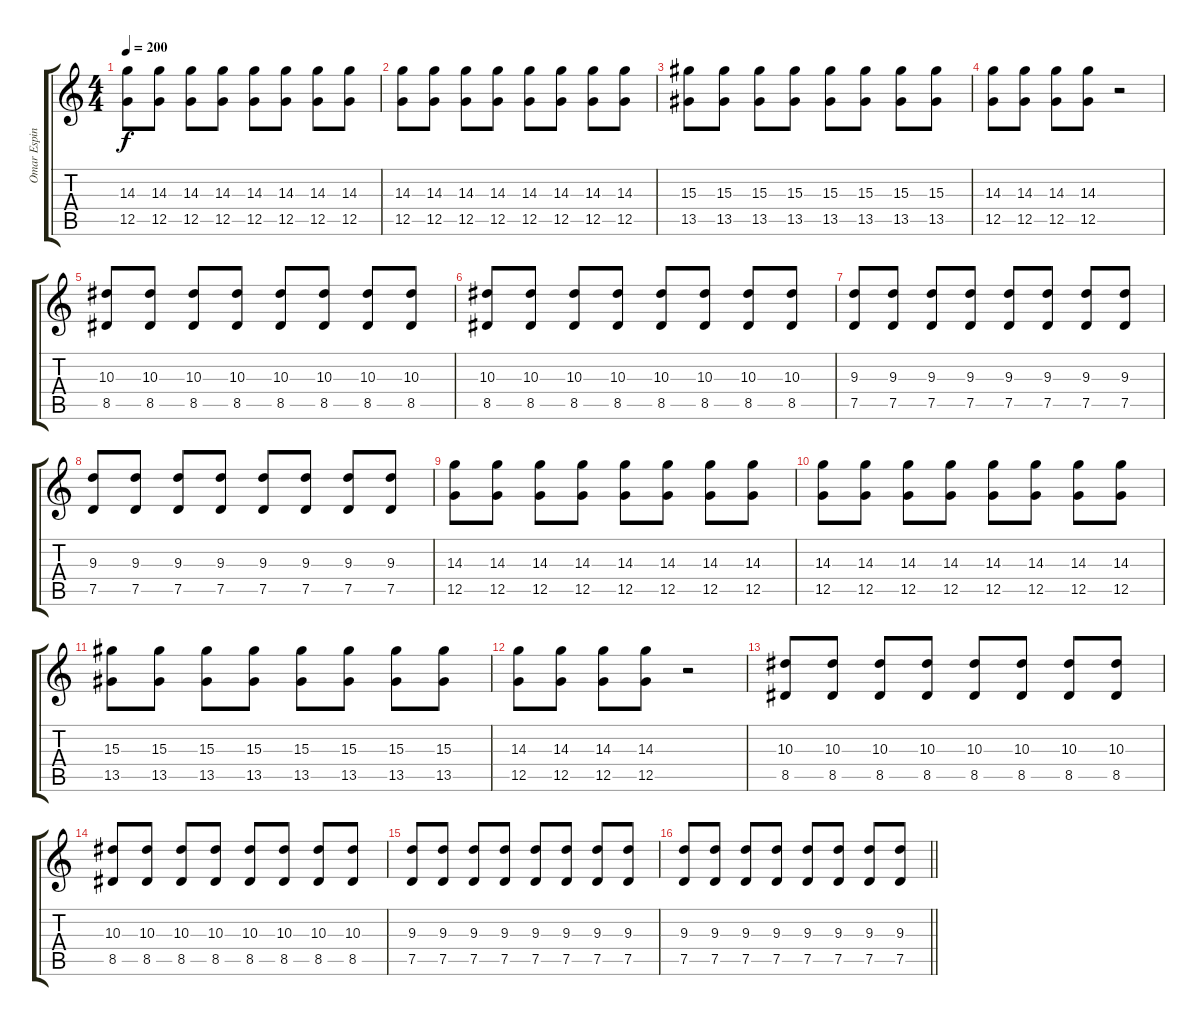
\track ("Omar Espina - Guitar" "Omar Espin") {instrument distortionguitar}
\staff {score tabs}
\tuning (D4 A3 F3 C3 G2 C2) {hide}
\ts (4 4)
\tempo 200
\clef g2
\ks c
(14.3 12.5).8{dy f} (14.3 12.5).8 (14.3 12.5).8 (14.3 12.5).8 (14.3 12.5).8 (14.3 12.5).8 (14.3 12.5).8 (14.3 12.5).8 |
(14.3 12.5).8 (14.3 12.5).8 (14.3 12.5).8 (14.3 12.5).8 (14.3 12.5).8 (14.3 12.5).8 (14.3 12.5).8 (14.3 12.5).8 |
(15.3 13.5).8 (15.3 13.5).8 (15.3 13.5).8 (15.3 13.5).8 (15.3 13.5).8 (15.3 13.5).8 (15.3 13.5).8 (15.3 13.5).8 |
(14.3 12.5).8 (14.3 12.5).8 (14.3 12.5).8 (14.3 12.5).8 r.2 |
(10.3 8.5).8 (10.3 8.5).8 (10.3 8.5).8 (10.3 8.5).8 (10.3 8.5).8 (10.3 8.5).8 (10.3 8.5).8 (10.3 8.5).8 |
(10.3 8.5).8 (10.3 8.5).8 (10.3 8.5).8 (10.3 8.5).8 (10.3 8.5).8 (10.3 8.5).8 (10.3 8.5).8 (10.3 8.5).8 |
(9.3 7.5).8 (9.3 7.5).8 (9.3 7.5).8 (9.3 7.5).8 (9.3 7.5).8 (9.3 7.5).8 (9.3 7.5).8 (9.3 7.5).8 |
(9.3 7.5).8 (9.3 7.5).8 (9.3 7.5).8 (9.3 7.5).8 (9.3 7.5).8 (9.3 7.5).8 (9.3 7.5).8 (9.3 7.5).8 |
(14.3 12.5).8 (14.3 12.5).8 (14.3 12.5).8 (14.3 12.5).8 (14.3 12.5).8 (14.3 12.5).8 (14.3 12.5).8 (14.3 12.5).8 |
(14.3 12.5).8 (14.3 12.5).8 (14.3 12.5).8 (14.3 12.5).8 (14.3 12.5).8 (14.3 12.5).8 (14.3 12.5).8 (14.3 12.5).8 |
(15.3 13.5).8 (15.3 13.5).8 (15.3 13.5).8 (15.3 13.5).8 (15.3 13.5).8 (15.3 13.5).8 (15.3 13.5).8 (15.3 13.5).8 |
(14.3 12.5).8 (14.3 12.5).8 (14.3 12.5).8 (14.3 12.5).8 r.2 |
(10.3 8.5).8 (10.3 8.5).8 (10.3 8.5).8 (10.3 8.5).8 (10.3 8.5).8 (10.3 8.5).8 (10.3 8.5).8 (10.3 8.5).8 |
(10.3 8.5).8 (10.3 8.5).8 (10.3 8.5).8 (10.3 8.5).8 (10.3 8.5).8 (10.3 8.5).8 (10.3 8.5).8 (10.3 8.5).8 |
(9.3 7.5).8 (9.3 7.5).8 (9.3 7.5).8 (9.3 7.5).8 (9.3 7.5).8 (9.3 7.5).8 (9.3 7.5).8 (9.3 7.5).8 |
\barLineRight lightlight
(9.3 7.5).8 (9.3 7.5).8 (9.3 7.5).8 (9.3 7.5).8 (9.3 7.5).8 (9.3 7.5).8 (9.3 7.5).8 (9.3 7.5).8
